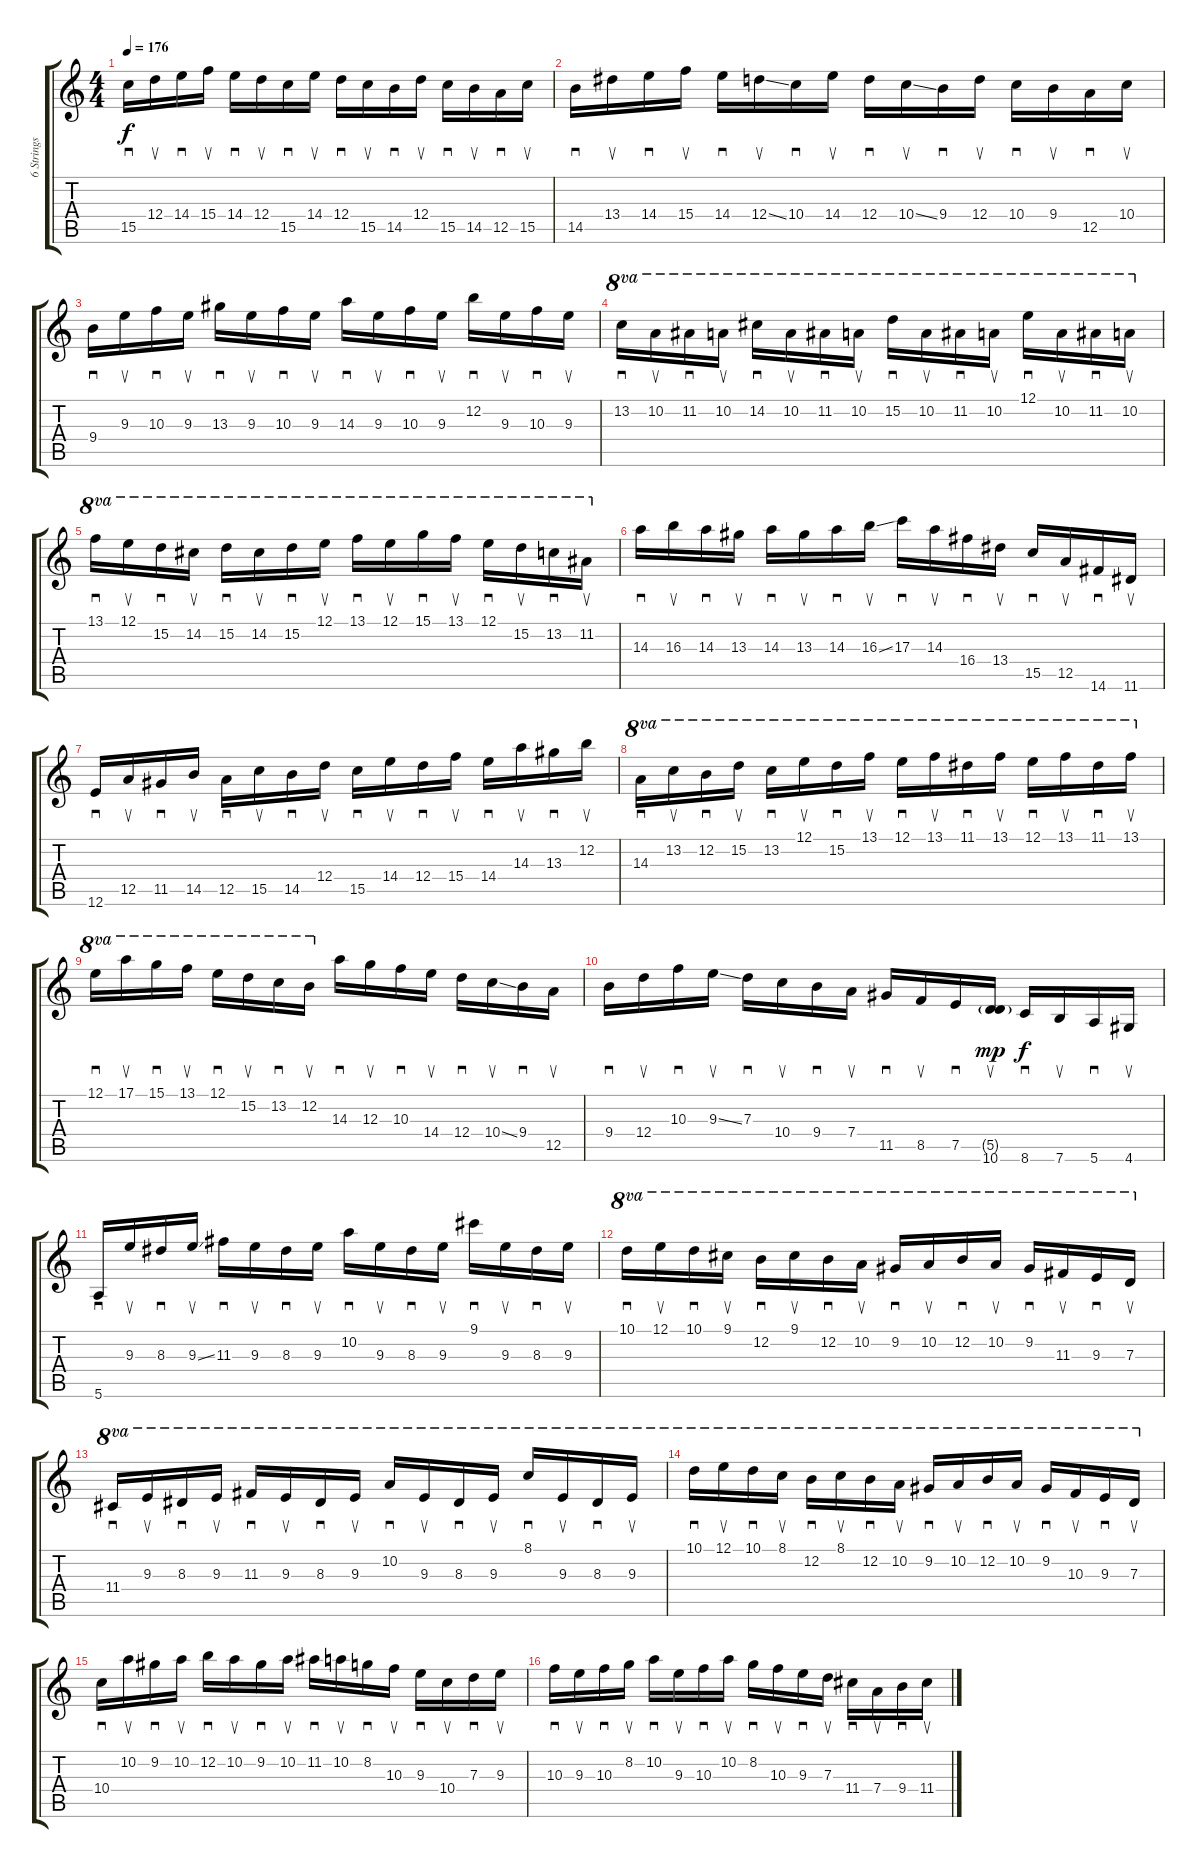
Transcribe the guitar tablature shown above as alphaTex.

\track ("6 Strings version" "6 Strings ") {mute instrument overdrivenguitar}
\staff {score tabs}
\tuning (E4 B3 G3 D3 A2 E2) {hide}
\ts (4 4)
\tempo 176
\clef g2
\ks c
15.5.16{sd dy f} 12.4.16{su} 14.4.16{sd} 15.4.16{su} 14.4.16{sd} 12.4.16{su} 15.5.16{sd} 14.4.16{su} 12.4.16{sd} 15.5.16{su} 14.5.16{sd} 12.4.16{su} 15.5.16{sd} 14.5.16{su} 12.5.16{sd} 15.5.16{su} |
14.5.16{sd} 13.4.16{su} 14.4.16{sd} 15.4.16{su} 14.4.16{sd} 12.4{ss}.16{su} 10.4.16{sd} 14.4.16{su} 12.4.16{sd} 10.4{ss}.16{su} 9.4.16{sd} 12.4.16{su} 10.4.16{sd} 9.4.16{su} 12.5.16{sd} 10.4.16{su} |
9.4.16{sd} 9.3.16{su} 10.3.16{sd} 9.3.16{su} 13.3.16{sd} 9.3.16{su} 10.3.16{sd} 9.3.16{su} 14.3.16{sd} 9.3.16{su} 10.3.16{sd} 9.3.16{su} 12.2.16{sd} 9.3.16{su} 10.3.16{sd} 9.3.16{su} |
13.2.16{sd ot 8va} 10.2.16{su ot 8va} 11.2.16{sd ot 8va} 10.2.16{su ot 8va} 14.2.16{sd ot 8va} 10.2.16{su ot 8va} 11.2.16{sd ot 8va} 10.2.16{su ot 8va} 15.2.16{sd ot 8va} 10.2.16{su ot 8va} 11.2.16{sd ot 8va} 10.2.16{su ot 8va} 12.1.16{sd ot 8va} 10.2.16{su ot 8va} 11.2.16{sd ot 8va} 10.2.16{su ot 8va} |
13.1.16{sd ot 8va} 12.1.16{su ot 8va} 15.2.16{sd ot 8va} 14.2.16{su ot 8va} 15.2.16{sd ot 8va} 14.2.16{su ot 8va} 15.2.16{sd ot 8va} 12.1.16{su ot 8va} 13.1.16{sd ot 8va} 12.1.16{su ot 8va} 15.1.16{sd ot 8va} 13.1.16{su ot 8va} 12.1.16{sd ot 8va} 15.2.16{su ot 8va} 13.2.16{sd ot 8va} 11.2.16{su ot 8va} |
14.3.16{sd} 16.3.16{su} 14.3.16{sd} 13.3.16{su} 14.3.16{sd} 13.3.16{su} 14.3.16{sd} 16.3{ss}.16{su} 17.3.16{sd} 14.3.16{su} 16.4.16{sd} 13.4.16{su} 15.5.16{sd} 12.5.16{su} 14.6.16{sd} 11.6.16{su} |
12.6.16{sd} 12.5.16{su} 11.5.16{sd} 14.5.16{su} 12.5.16{sd} 15.5.16{su} 14.5.16{sd} 12.4.16{su} 15.5.16{sd} 14.4.16{su} 12.4.16{sd} 15.4.16{su} 14.4.16{sd} 14.3.16{su} 13.3.16{sd} 12.2.16{su} |
14.3.16{sd ot 8va} 13.2.16{su ot 8va} 12.2.16{sd ot 8va} 15.2.16{su ot 8va} 13.2.16{sd ot 8va} 12.1.16{su ot 8va} 15.2.16{sd ot 8va} 13.1.16{su ot 8va} 12.1.16{sd ot 8va} 13.1.16{su ot 8va} 11.1.16{sd ot 8va} 13.1.16{su ot 8va} 12.1.16{sd ot 8va} 13.1.16{su ot 8va} 11.1.16{sd ot 8va} 13.1.16{su ot 8va} |
12.1.16{sd ot 8va} 17.1.16{su ot 8va} 15.1.16{sd ot 8va} 13.1.16{su ot 8va} 12.1.16{sd ot 8va} 15.2.16{su ot 8va} 13.2.16{sd ot 8va} 12.2.16{su ot 8va} 14.3.16{sd} 12.3.16{su} 10.3.16{sd} 14.4.16{su} 12.4.16{sd} 10.4{ss}.16{su} 9.4.16{sd} 12.5.16{su} |
9.4.16{sd} 12.4.16{su} 10.3.16{sd} 9.3{ss}.16{su} 7.3.16{sd} 10.4.16{su} 9.4.16{sd} 7.4.16{su} 11.5.16{sd} 8.5.16{su} 7.5.16{sd} (5.5{g} 10.6).16{su dy mp} 8.6.16{sd dy f} 7.6.16{su} 5.6.16{sd} 4.6.16{su} |
5.6.16{sd} 9.3.16{su} 8.3.16{sd} 9.3{ss}.16{su} 11.3.16{sd} 9.3.16{su} 8.3.16{sd} 9.3.16{su} 10.2.16{sd} 9.3.16{su} 8.3.16{sd} 9.3.16{su} 9.1.16{sd} 9.3.16{su} 8.3.16{sd} 9.3.16{su} |
10.1.16{sd ot 8va} 12.1.16{su ot 8va} 10.1.16{sd ot 8va} 9.1.16{su ot 8va} 12.2.16{sd ot 8va} 9.1.16{su ot 8va} 12.2.16{sd ot 8va} 10.2.16{su ot 8va} 9.2.16{sd ot 8va} 10.2.16{su ot 8va} 12.2.16{sd ot 8va} 10.2.16{su ot 8va} 9.2.16{sd ot 8va} 11.3.16{su ot 8va} 9.3.16{sd ot 8va} 7.3.16{su ot 8va} |
11.4.16{sd ot 8va} 9.3.16{su ot 8va} 8.3.16{sd ot 8va} 9.3.16{su ot 8va} 11.3.16{sd ot 8va} 9.3.16{su ot 8va} 8.3.16{sd ot 8va} 9.3.16{su ot 8va} 10.2.16{sd ot 8va} 9.3.16{su ot 8va} 8.3.16{sd ot 8va} 9.3.16{su ot 8va} 8.1.16{sd ot 8va} 9.3.16{su ot 8va} 8.3.16{sd ot 8va} 9.3.16{su ot 8va} |
10.1.16{sd ot 8va} 12.1.16{su ot 8va} 10.1.16{sd ot 8va} 8.1.16{su ot 8va} 12.2.16{sd ot 8va} 8.1.16{su ot 8va} 12.2.16{sd ot 8va} 10.2.16{su ot 8va} 9.2.16{sd ot 8va} 10.2.16{su ot 8va} 12.2.16{sd ot 8va} 10.2.16{su ot 8va} 9.2.16{sd ot 8va} 10.3.16{su ot 8va} 9.3.16{sd ot 8va} 7.3.16{su ot 8va} |
10.4.16{sd} 10.2.16{su} 9.2.16{sd} 10.2.16{su} 12.2.16{sd} 10.2.16{su} 9.2.16{sd} 10.2.16{su} 11.2.16{sd} 10.2.16{su} 8.2.16{sd} 10.3.16{su} 9.3.16{sd} 10.4.16{su} 7.3.16{sd} 9.3.16{su} |
10.3.16{sd} 9.3.16{su} 10.3.16{sd} 8.2.16{su} 10.2.16{sd} 9.3.16{su} 10.3.16{sd} 10.2.16{su} 8.2.16{sd} 10.3.16{su} 9.3.16{sd} 7.3.16{su} 11.4.16{sd} 7.4.16{su} 9.4.16{sd} 11.4.16{su}
